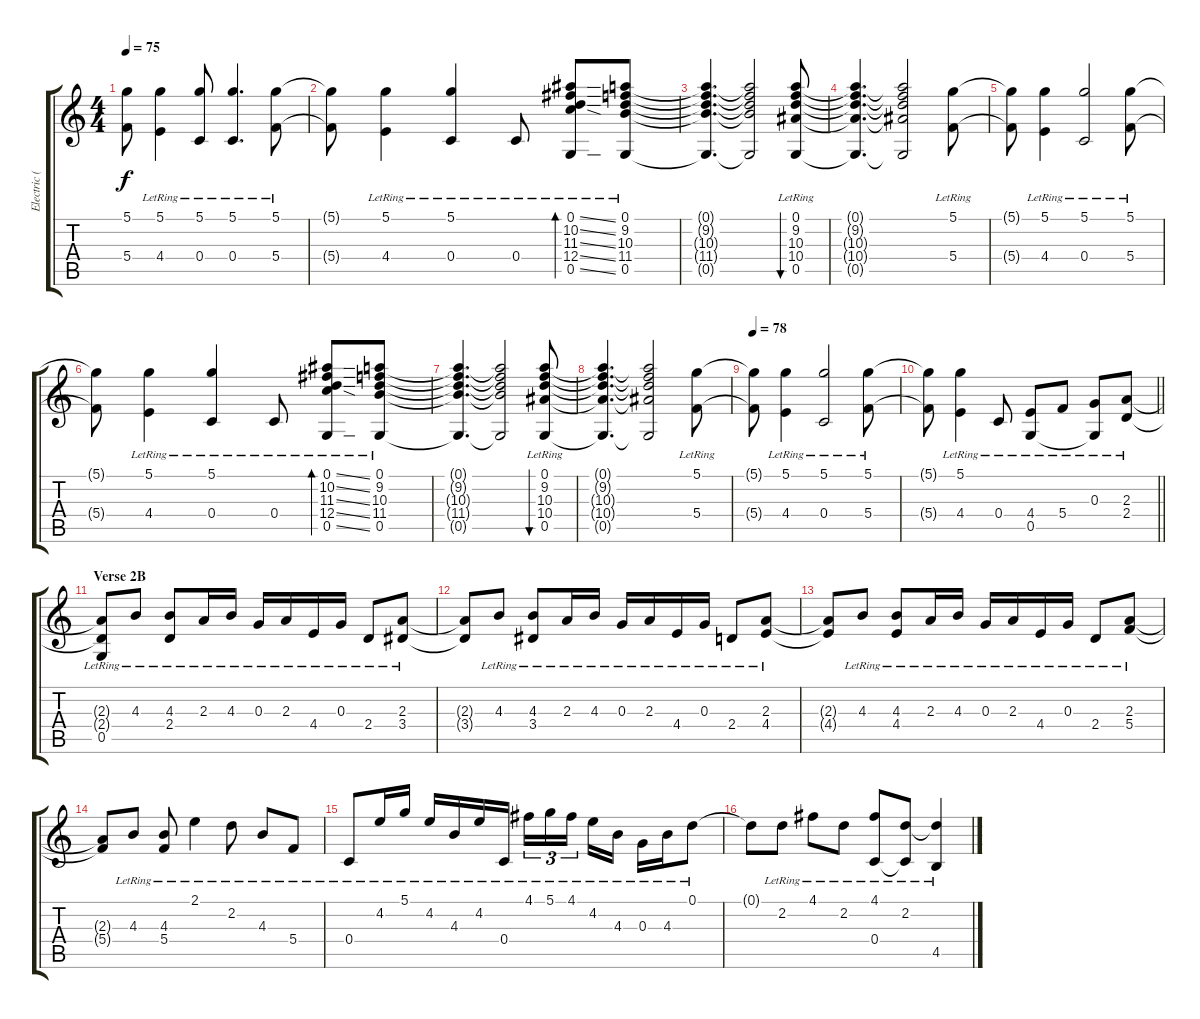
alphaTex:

\track ("Electric (Page)" "Electric (") {instrument electricguitarclean}
\staff {score tabs}
\tuning (D4 C4 G3 C3 G2 D2) {hide}
\ts (4 4)
\tempo 75
\clef g2
\ks c
(5.1{t} 5.4{t}).8{dy f} (5.1{lr} 4.4{lr}).4 (5.1{lr} 0.4{lr}).8 (5.1{lr} 0.4{lr}).4{d} (5.1{lr} 5.4{lr}).8 |
(5.1{t} 5.4{t}).8 (5.1{lr} 4.4{lr}).4 (5.1{lr} 0.4{lr}).4 0.4{lr}.8 (0.1{ss lr} 10.2{ss lr} 11.3{ss lr} 12.4{ss lr} 0.5{ss lr}).8{bd 120} (0.1{lr} 9.2{lr} 10.3{lr} 11.4{lr} 0.5{lr}).8 |
(0.1{t} 9.2{t} 10.3{t} 11.4{t} 0.5{t}).4{d} (0.1{t} 9.2{t} 10.3{t} 11.4{t} 0.5{t}).2 (0.1{lr} 9.2{lr} 10.3{lr} 10.4{lr} 0.5{lr}).8{bu 120} |
(0.1{t} 9.2{t} 10.3{t} 10.4{t} 0.5{t}).4{d} (0.1{t} 9.2{t} 10.3{t} 10.4{t} 0.5{t}).2 (5.1{lr} 5.4{lr}).8 |
(5.1{t} 5.4{t}).8 (5.1{lr} 4.4{lr}).4 (5.1{lr} 0.4{lr}).2 (5.1{lr} 5.4{lr}).8 |
(5.1{t} 5.4{t}).8 (5.1{lr} 4.4{lr}).4 (5.1{lr} 0.4{lr}).4 0.4{lr}.8 (0.1{ss lr} 10.2{ss lr} 11.3{ss lr} 12.4{ss lr} 0.5{ss lr}).8{bd 120} (0.1{lr} 9.2{lr} 10.3{lr} 11.4{lr} 0.5{lr}).8 |
(0.1{t} 9.2{t} 10.3{t} 11.4{t} 0.5{t}).4{d} (0.1{t} 9.2{t} 10.3{t} 11.4{t} 0.5{t}).2 (0.1{lr} 9.2{lr} 10.3{lr} 10.4{lr} 0.5{lr}).8{bu 120} |
(0.1{t} 9.2{t} 10.3{t} 10.4{t} 0.5{t}).4{d} (0.1{t} 9.2{t} 10.3{t} 10.4{t} 0.5{t}).2 (5.1{lr} 5.4{lr}).8 |
\tempo 78
(5.1{t} 5.4{t}).8 (5.1{lr} 4.4{lr}).4 (5.1{lr} 0.4{lr}).2 (5.1{lr} 5.4{lr}).8 |
\barLineRight lightlight
(5.1{t} 5.4{t}).8 (5.1{lr} 4.4{lr}).4 0.4{lr}.8 (4.4{lr} 0.5{lr}).8 5.4{lr}.8 (0.3{lr} 0.5{t}).8 (2.3{lr} 2.4{lr}).8 |
\section ("" "Verse 2B")
(2.3{t} 2.4{t} 0.5{lr}).8 4.3{lr}.8 (4.3{lr} 2.4{lr}).8 2.3{lr}.16 4.3{lr}.16 0.3{lr}.16 2.3{lr}.16 4.4{lr}.16 0.3{lr}.16 2.4{lr}.8 (2.3{lr} 3.4{lr}).8 |
(2.3{t} 3.4{t}).8 4.3{lr}.8 (4.3{lr} 3.4{lr}).8 2.3{lr}.16 4.3{lr}.16 0.3{lr}.16 2.3{lr}.16 4.4{lr}.16 0.3{lr}.16 2.4{lr}.8 (2.3{lr} 4.4{lr}).8 |
(2.3{t} 4.4{t}).8 4.3{lr}.8 (4.3{lr} 4.4{lr}).8 2.3{lr}.16 4.3{lr}.16 0.3{lr}.16 2.3{lr}.16 4.4{lr}.16 0.3{lr}.16 2.4{lr}.8 (2.3{lr} 5.4{lr}).8 |
(2.3{t} 5.4{t}).8 4.3{lr}.8 (4.3{lr} 5.4{lr}).8 2.1{lr}.4 2.2{lr}.8 4.3{lr}.8 5.4{lr}.8 |
0.4{lr}.8 4.2{lr}.16 5.1{lr}.16 4.2{lr}.16 4.3{lr}.16 4.2{lr}.16 0.4{lr}.16 4.1{lr}.16{tu (3 2)} 5.1{lr}.16{tu (3 2)} 4.1{lr}.16{tu (3 2) beam splitsecondary} 4.2{lr}.16 4.3{lr}.16 0.3{lr}.16 4.3{lr}.16 0.1{lr}.8 |
0.1{t}.8 2.2{lr}.8 4.1{lr}.8 2.2{lr}.8 (4.1{lr} 0.4{lr}).8 (2.2{lr} 0.4{t}).8 (2.2{t} 4.5{lr}).4
